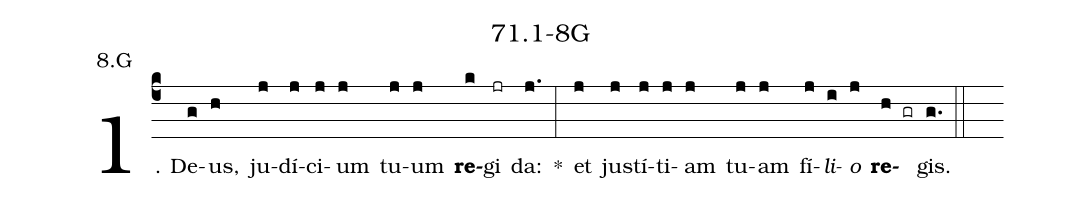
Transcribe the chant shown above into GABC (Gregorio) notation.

name: 71.1-8G;
annotation: 8.G;
%%
(c4)1. De(g)us,(h) ju(j)dí(j)ci(j)um(j) tu(j)um(j) <b>re</b>(k)gi(jr) da:(j.) *(:) et(j) jus(j)tí(j)ti(j)am(j) tu(j)am(j) fí(j)<i>li</i>(i)<i>o</i>(j) <b>re</b>(h gr)gis.(g.) (::)


%E(j) u(j) o(i) u(j) a(h) e.(g.) (::)
